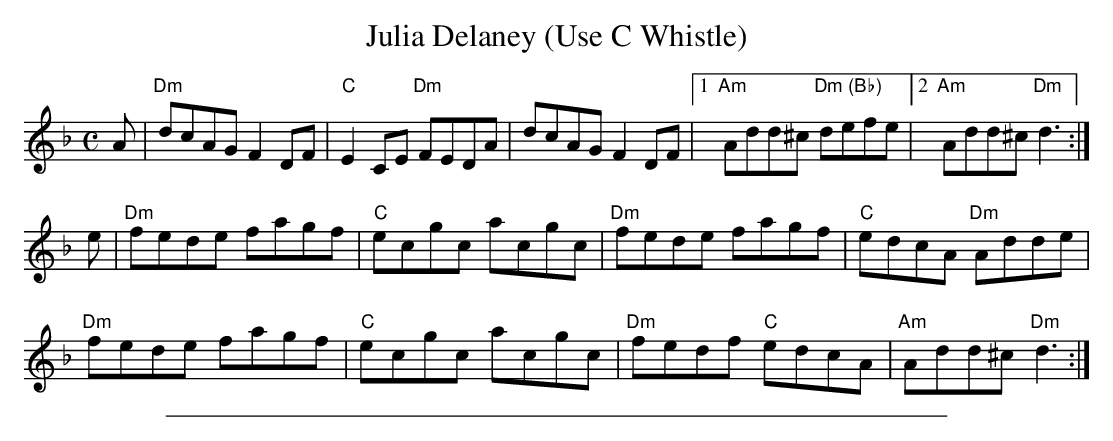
X:1
T: Julia Delaney (Use C Whistle)
M:C
L:1/8
K:D Minor
A | "Dm"dcAG F2DF | "C"E2CE "Dm"FEDA | dcAG F2DF |1 "Am"Add^c "Dm (Bb)"defe |2 "Am"Add^c "Dm"d3 :|
e | "Dm"fede fagf | "C"ecgc acgc | "Dm"fede fagf | "C"edcA "Dm"Adde |
"Dm"fede fagf | "C"ecgc acgc | "Dm"fedf "C"edcA | "Am"Add^c "Dm"d3 :|
